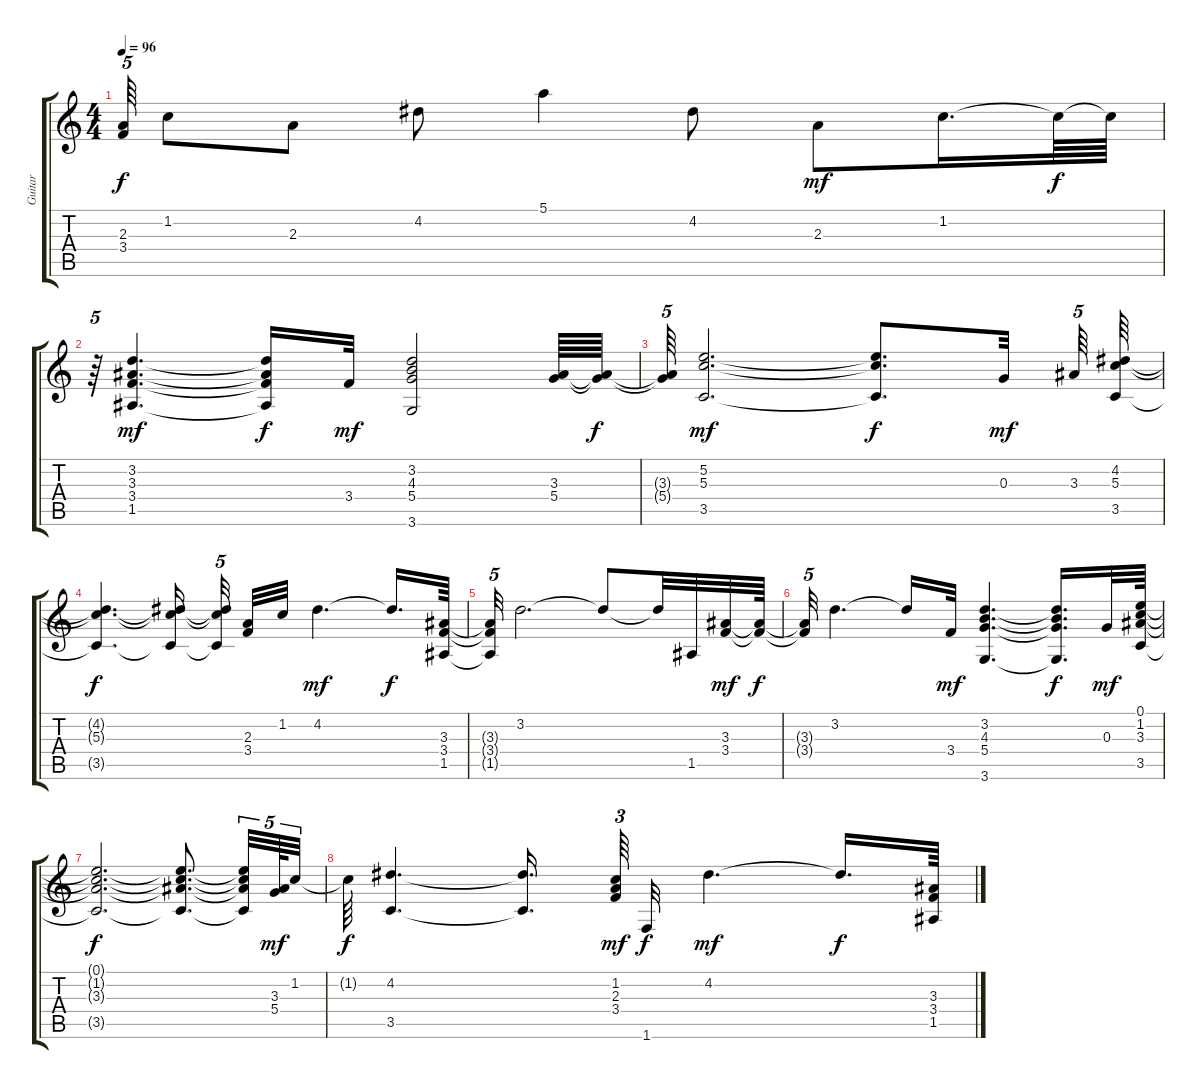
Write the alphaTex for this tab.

\track ("Guitar" "Guitar") {instrument acousticguitarsteel}
\staff {score tabs}
\tuning (E4 B3 G3 D3 A2 E2) {hide}
\ts (4 4)
\tempo 96
\clef g2
\ks c
(2.3{t} 3.4{t}).64{tu (5 4) dy f} 1.2.8 2.3.8 4.2.8 5.1.4 4.2.8 2.3.8{dy mf} 1.2.16{d} 1.2{t}.64{dy f} 1.2{t}.64 |
r.64{tu (5 4)} (3.2 3.3 3.4 1.5).4{d dy mf} (3.2{t} 3.3{t} 3.4{t} 1.5{t}).16{dy f} 3.4.32{dy mf} (3.2 4.3 5.4 3.6).2 (3.3 5.4).64 (3.3{t} 5.4{t}).64{dy f} |
(3.3{t} 5.4{t}).64{tu (5 4)} (5.2 5.3 3.5).2{d dy mf} (5.2{t} 5.3{t} 3.5{t}).8{d dy f} 0.3.32{dy mf beam splitsecondary} 3.3.64{tu (5 4)} (4.2 5.3 3.5).64 |
(4.2{t} 5.3{t} 3.5{t}).4{d dy f} (4.2{t} 5.3{t} 3.5{t}).16{beam splitsecondary} (4.2{t} 5.3{t} 3.5{t}).32{tu (5 4) beam splitsecondary} (2.3 3.4).32 1.2.32 4.2.4{d dy mf} 4.2{t}.16{d dy f} (3.3 3.4 1.5).64 |
(3.3{t} 3.4{t} 1.5{t}).32{tu (5 4)} 3.2.2{d} 3.2{t}.8 3.2{t}.32 1.5.32 (3.3 3.4).32{dy mf} (3.3{t} 3.4{t}).64{dy f} |
(3.3{t} 3.4{t}).32{tu (5 4)} 3.2.4{d} 3.2{t}.16 3.4.32{dy mf} (3.2 4.3 5.4 3.6).4{d} (3.2{t} 4.3{t} 5.4{t} 3.6{t}).16{d dy f} 0.3.32{dy mf} (0.1 1.2 3.3 3.5).64 |
(0.1{t} 1.2{t} 3.3{t} 3.5{t}).2{d dy f} (0.1{t} 1.2{t} 3.3{t} 3.5{t}).8{d} (0.1{t} 1.2{t} 3.3{t} 3.5{t}).32{tu (5 4)} (3.3 5.4).64{tu (5 4) dy mf} 1.2.32{tu (5 4)} |
1.2{t}.64{dy f} (4.2 3.5).4{d} (4.2{t} 3.5{t}).16{d beam splitsecondary} (1.2 2.3 3.4).64{tu (3 2) dy mf} 1.6.32{dy f} 4.2.4{d dy mf} 4.2{t}.16{d dy f} (3.3 3.4 1.5).64
